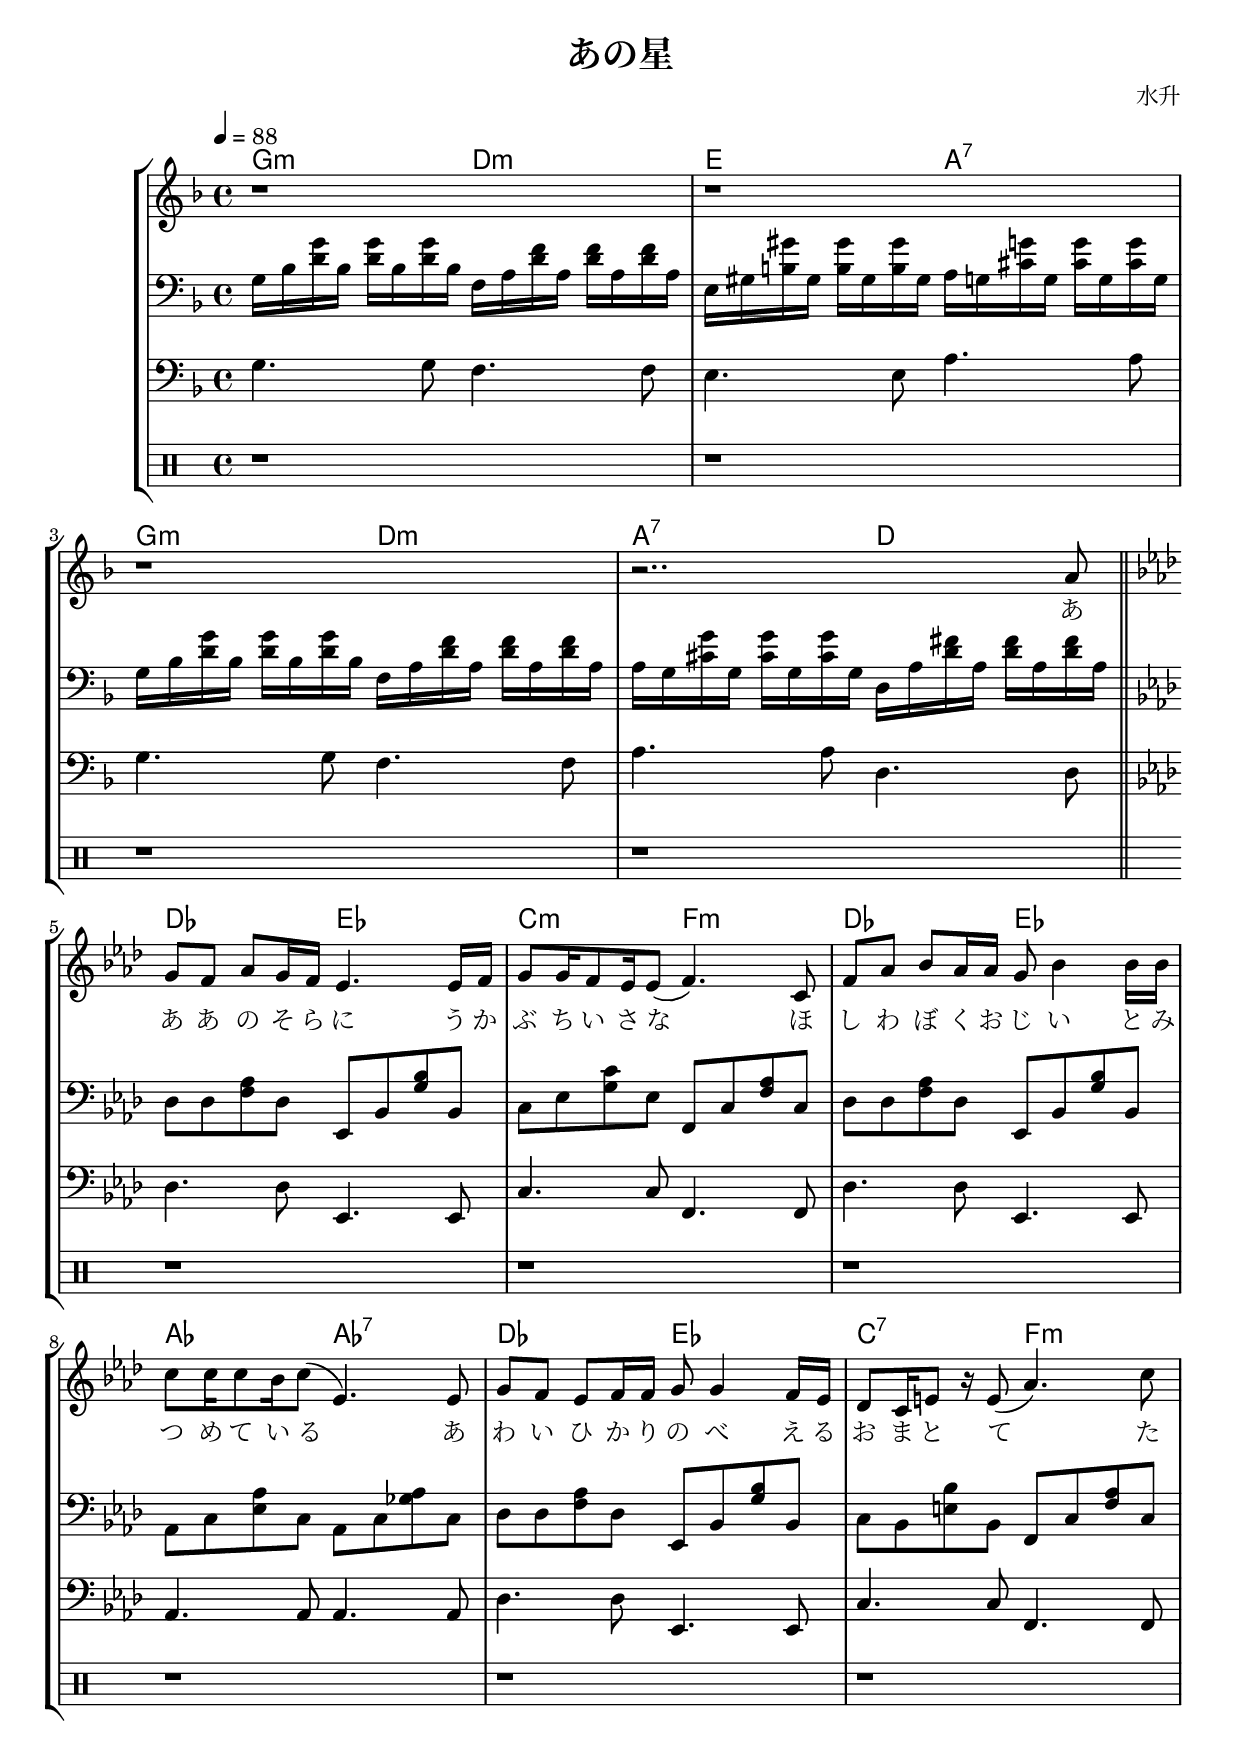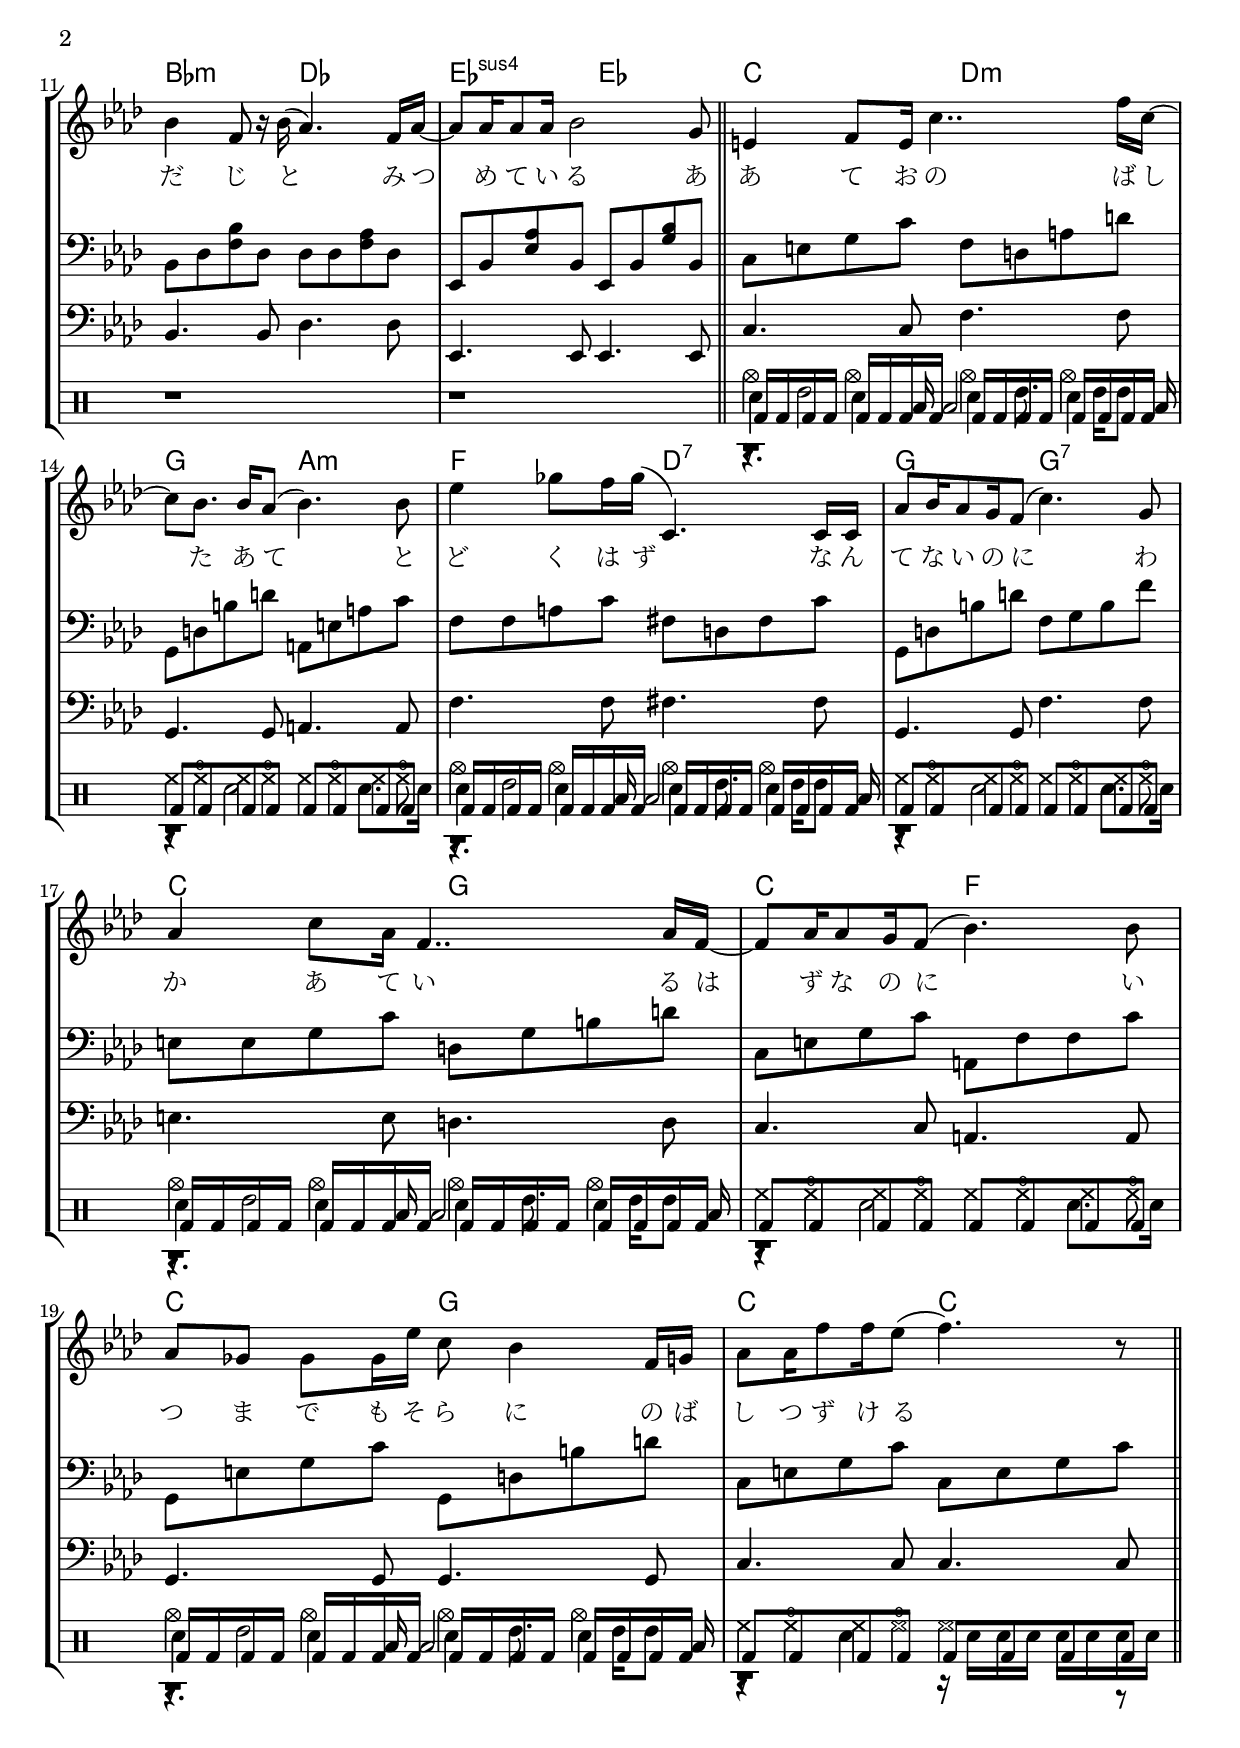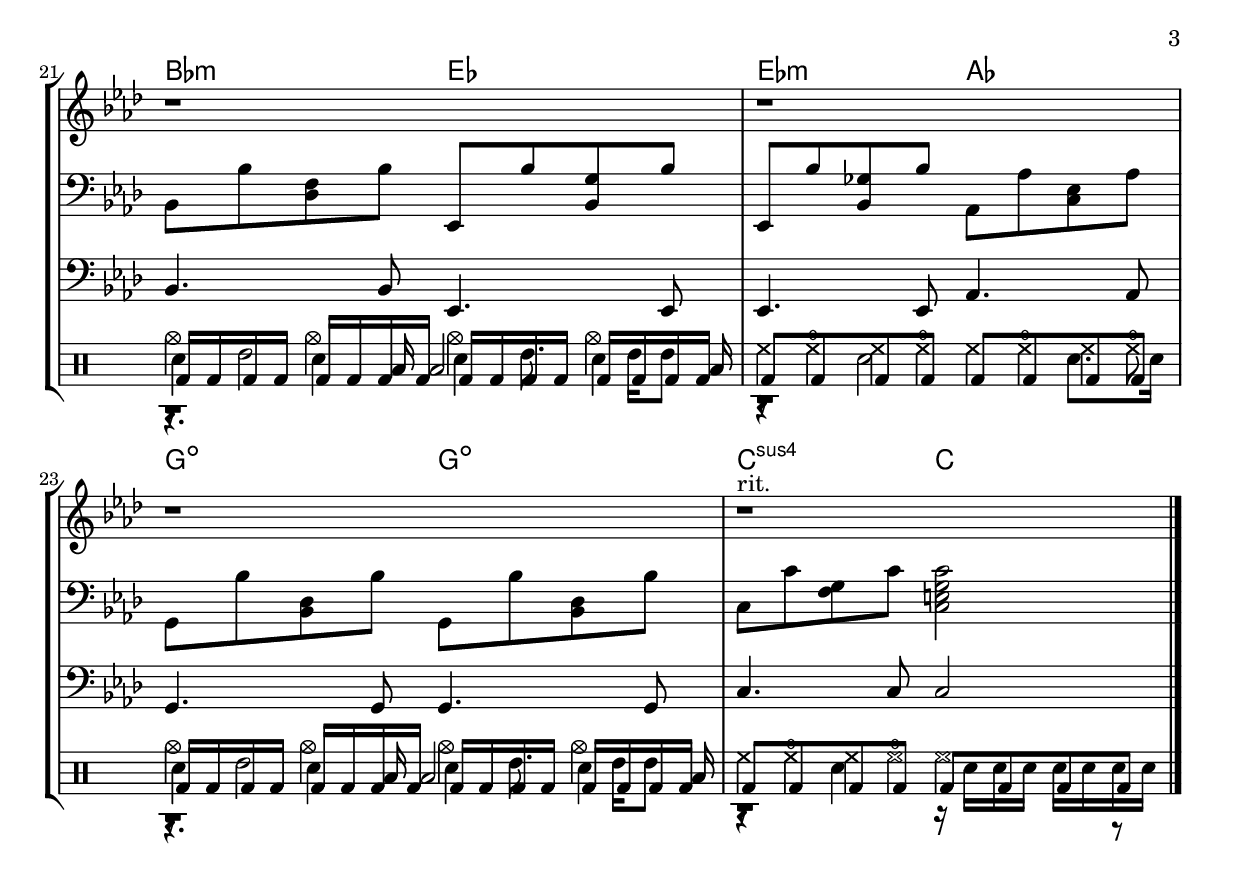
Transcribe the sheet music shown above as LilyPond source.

\version "2.12.1"

\header {
	title = \markup {あの星}
	composer = \markup \center-column {水升}
}

harmony = \chordmode {
	g2:m d:m e a:7 g:m d:m a:7 d 

	des es c:m f:m des es as as:7 des es c:7 f:m bes:m des es:sus4 es 

	c d:m g a:m f d:7 g g:7 c g c f c g c c 

	bes:m es es:m as g:dim g:dim c:sus4 c 
}

melody = {
	\key f \major
	\tempo 4 = 88
	r1 | r1 | r1 | r2.. 
	\set Staff.midiInstrument = #"fss0.29"
	a'8 
		\key as \major
g'8  f'8  as'8  g'16  f'16  es'4.  es'16  f'16 
	g'8  g'16  f'8  es'16  es'8  (f'4.)  c'8 
	f'8  as'8  bes'8  as'16  as'16  g'8  bes'4  bes'16  bes'16 
	c''8  c''16  c''8  bes'16  c''8  (es'4.)  es'8 
	g'8  f'8  es'8  f'16  f'16  g'8  g'4  f'16  es'16 
	des'8  c'16  e'8  r16  e'8  (as'4.)  c''8 
	bes'4  f'8  r16  bes'16  (as'4.)  f'16  as'16~ 
	as'8  as'16  as'8  as'16  bes'2  	\set Staff.midiInstrument = #"fss0.29"
	g'8 
	e'4  f'8  e'16  c''4..  f''16  c''16~ 
	c''8  bes'8.  bes'16  as'8  (bes'4.)  bes'8 
	es''4  ges''8  f''16  ges''16  (c'4.)  c'16  c'16 
	as'8  bes'16  as'8  g'16  f'8  (c''4.)  g'8 
	as'4  c''8  as'16  f'4..  as'16  f'16~ 
	f'8  as'16  as'8  g'16  f'8  (bes'4.)  bes'8 
	as'8  ges'8  ges'8  ges'16  es''16  c''8  bes'4  f'16  g'16 
	as'8  as'16  f''8  f''16  es''8  (f''4.)  	r8 	r1 | r1 | r1 | r1^"rit." \bar "|."
}

words = \lyricmode {
	
	あ  あ  あ  の  そ  ら  に  う  か  ぶ  ち  い  さ  な  ほ  し  わ  ぼ  く  お  じ  い  と  み  つ  め  て  い  る  あ  わ  い  ひ  か  り  の  べ  え  る  お  ま  と  て  た  だ  じ  と  み  つ  め  て  い  る  
	あ  あ  て  お  の  ば  し  た  あ  て  と  ど  く  は  ず  な  ん  て  な  い  の  に  わ  か  あ  て  い  る  は  ず  な  の  に  い  つ  ま  で  も  そ  ら  に  の  ば  し  つ  ず  け  る  
	
}

tempochange = {
	\tempo 4 = 88
	r1 | r1 | r1 | r1 \bar "||"
	\tempo 4 = 88
	r1 | r1 | r1 | r1 | r1 | r1 | r1 | r1 \bar "||"
	\tempo 4 = 88
	r1 | r1 | r1 | r1 | r1 | r1 | r1 | r1 \bar "||"
	\tempo 4 = 88
	r1 | r1 | r1 | \tempo 4 = 66 r2 \tempo 4 = 58 r2 \bar "|."
}

mainacc = {
	\clef bass
	\set Staff.midiInstrument = #"Church organ"
	\key f \major
	\tempo 4 = 88
	g16 bes <d' g'> bes <d' g'> bes <d' g'> bes
	f16 a <d' f'> a <d' f'> a <d' f'> a
	e16 gis <b gis'> gis <b gis'> gis <b gis'> gis
	a16 g <cis' g'> g <cis' g'> g <cis' g'> g
	g16 bes <d' g'> bes <d' g'> bes <d' g'> bes
	f16 a <d' f'> a <d' f'> a <d' f'> a
	a16 g <cis' g'> g <cis' g'> g <cis' g'> g
	d16 a <d' fis'> a <d' fis'> a <d' fis'> a
	\bar "||"

	\set Staff.midiInstrument = #"Church organ"
	\key as \major
	des8 des <f as> des
	es,8 bes, <g bes> bes,
	c8 es <g c'> es
	f,8 c <f as> c
	des8 des <f as> des
	es,8 bes, <g bes> bes,
	as,8 c <es as> c
	as,8 c <ges as> c
	des8 des <f as> des
	es,8 bes, <g bes> bes,
	c8 bes, <e bes> bes,
	f,8 c <f as> c
	bes,8 des <f bes> des
	des8 des <f as> des
	es,8 bes, <es as> bes,
	es,8 bes, <g bes> bes,
	\bar "||"

	\set Staff.midiInstrument = #"Church organ"
	c8 e8 g8 c'8
	f8 d8 a8 d'8
	g,8 d8 b8 d'8
	a,8 e8 a8 c'8
	f8 f8 a8 c'8
	fis8 d8 fis8 c'8
	g,8 d8 b8 d'8
	f8 g8 b8 f'8
	e8 e8 g8 c'8
	d8 g8 b8 d'8
	c8 e8 g8 c'8
	a,8 f8 f8 c'8
	g,8 e8 g8 c'8
	g,8 d8 b8 d'8
	c8 e8 g8 c'8
	c8 e8 g8 c'8
	\bar "||"

	\set Staff.midiInstrument = #"Church organ"
	bes,8 bes <des f> bes
	es,8 bes <bes, g> bes
	es,8 bes <bes, ges> bes
	as,8 as <c es> as
	g,8 bes <bes, des> bes
	g,8 bes <bes, des> bes
	c8 c' <f g> c'
	<c e g c'>2
	\bar "|."
}

subacc = {
	\clef bass
	\set Staff.midiInstrument = #"Tuba"
	\key f \major
	\tempo 4 = 88
	g4.g8
	f4.f8
	e4.e8
	a4.a8
	g4.g8
	f4.f8
	a4.a8
	d4.d8
	\bar "||"

	\set Staff.midiInstrument = #"Tuba"
	\key as \major
	des4.des8
	es,4.es,8
	c4.c8
	f,4.f,8
	des4.des8
	es,4.es,8
	as,4.as,8
	as,4.as,8
	des4.des8
	es,4.es,8
	c4.c8
	f,4.f,8
	bes,4.bes,8
	des4.des8
	es,4.es,8
	es,4.es,8
	\bar "||"

	\set Staff.midiInstrument = #"Tuba"
	c4.c8
	f4.f8
	g,4.g,8
	a,4.a,8
	f4.f8
	fis4.fis8
	g,4.g,8
	f4.f8
	e4.e8
	d4.d8
	c4.c8
	a,4.a,8
	g,4.g,8
	g,4.g,8
	c4.c8
	c4.c8
	\bar "||"

	\set Staff.midiInstrument = #"Tuba"
	bes,4.bes,8
	es,4.es,8
	es,4.es,8
	as,4.as,8
	g,4.g,8
	g,4.g,8
	c4.c8
	c2
	\bar "|."
}

percA = {
	\drummode {
	r1 |r1 |r1 |r1 \bar "||"
	r1 |r1 |r1 |r1 |r1 |r1 |r1 |r1 \bar "||"
	r1  |hh4 hh4 hh4 hh4  |r1  |hh4 hh4 hh4 hh4  |r1  |hh4 hh4 hh4 hh4  |r1  |hh4 hh4 hh2  \bar "||"
	r1  |hh4 hh4 hh4 hh4  |r1  |hh4 hh4 hh2  \bar "|."
	}
}

percB = {
	\drummode {
	r1 |r1 |r1 |r1 \bar "||"
	r1 |r1 |r1 |r1 |r1 |r1 |r1 |r1 \bar "||"
	sn4 sn4 sn4 sn4  |r4 sn2 sn8. sn16  |sn4 sn4 sn4 sn4  |r4 sn2 sn8. sn16  |sn4 sn4 sn4 sn4  |r4 sn2 sn8. sn16  |sn4 sn4 sn4 sn4  |r4 sn4 r16 sn16 sn16 sn16 sn16 sn16 sn16 sn16  \bar "||"
	sn4 sn4 sn4 sn4  |r4 sn2 sn8. sn16  |sn4 sn4 sn4 sn4  |r4 sn4 r16 sn16 sn16 sn16 sn16 sn16 sn16 sn16  \bar "|."
	}
}

percC = {
	\drummode {
	r1 |r1 |r1 |r1 \bar "||"
	r1 |r1 |r1 |r1 |r1 |r1 |r1 |r1 \bar "||"
	bd16 bd16 bd16 bd16 bd16 bd16 bd16 bd16 bd16 bd16 bd16 bd16 bd16 bd16 bd16 bd16  |bd8 bd8 bd8 bd8 bd8 bd8 bd8 bd8  |bd16 bd16 bd16 bd16 bd16 bd16 bd16 bd16 bd16 bd16 bd16 bd16 bd16 bd16 bd16 bd16  |bd8 bd8 bd8 bd8 bd8 bd8 bd8 bd8  |bd16 bd16 bd16 bd16 bd16 bd16 bd16 bd16 bd16 bd16 bd16 bd16 bd16 bd16 bd16 bd16  |bd8 bd8 bd8 bd8 bd8 bd8 bd8 bd8  |bd16 bd16 bd16 bd16 bd16 bd16 bd16 bd16 bd16 bd16 bd16 bd16 bd16 bd16 bd16 bd16  |bd8 bd8 bd8 bd8 bd8 bd8 bd8 bd8  \bar "||"
	bd16 bd16 bd16 bd16 bd16 bd16 bd16 bd16 bd16 bd16 bd16 bd16 bd16 bd16 bd16 bd16  |bd8 bd8 bd8 bd8 bd8 bd8 bd8 bd8  |bd16 bd16 bd16 bd16 bd16 bd16 bd16 bd16 bd16 bd16 bd16 bd16 bd16 bd16 bd16 bd16  |bd8 bd8 bd8 bd8 bd8 bd8 bd8 bd8  \bar "|."
	}
}

percD = {
	\drummode {
	r1 |r1 |r1 |r1 \bar "||"
	r1 |r1 |r1 |r1 |r1 |r1 |r1 |r1 \bar "||"
	r1  |r8 hho4 hho4 hho4 hho8  |r1  |r8 hho4 hho4 hho4 hho8  |r1  |r8 hho4 hho4 hho4 hho8  |r1  |r8 hho4 hho2 r8  \bar "||"
	r1  |r8 hho4 hho4 hho4 hho8  |r1  |r8 hho4 hho2 r8  \bar "|."
	}
}

percE = {
	\drummode {
	r1 |r1 |r1 |r1 \bar "||"
	r1 |r1 |r1 |r1 |r1 |r1 |r1 |r1 \bar "||"
	cymc4 cymc4 cymc4 cymc4  |r1 |cymc4 cymc4 cymc4 cymc4  |r1 |cymc4 cymc4 cymc4 cymc4  |r1 |cymc4 cymc4 cymc4 cymc4  |r1 \bar "||"
	cymc4 cymc4 cymc4 cymc4  |r1 |cymc4 cymc4 cymc4 cymc4  |r1 \bar "|."
	}
}

percF = {
	\drummode {
	r1 | r1 | r1 | r1 \bar "||"
	r1 | r1 | r1 | r1 | r1 | r1 | r1 | r1 \bar "||"
	r8 tommh2 tommh8. tommh16 tommh8  |r1 |r8 tommh2 tommh8. tommh16 tommh8  |r1 |r8 tommh2 tommh8. tommh16 tommh8  |r1 |r8 tommh2 tommh8. tommh16 tommh8  |r1 \bar "||"
	r8 tommh2 tommh8. tommh16 tommh8  |r1 |r8 tommh2 tommh8. tommh16 tommh8  |r1 \bar "|."
	}
}

percG = {
	\drummode {
	r1 | r1 | r1 | r1 \bar "||"
	r1 | r1 | r1 | r1 | r1 | r1 | r1 | r1 \bar "||"
	r4. toml16 toml2 toml16  |r1 |r4. toml16 toml2 toml16  |r1 |r4. toml16 toml2 toml16  |r1 |r4. toml16 toml2 toml16  |r1 \bar "||"
	r4. toml16 toml2 toml16  |r1 |r4. toml16 toml2 toml16  |r1 \bar "|."
	}
}

\score {
	<<
		\new StaffGroup <<
			\new ChordNames {\harmony}
			\new Voice = "melody" {\melody}
			\new Lyrics \lyricsto "melody" \words
			\new Staff = "mainacc" {\mainacc}
			\new Staff = "subacc" {\subacc}
			\new DrumStaff <<
				\new DrumVoice {\percA}
				\new DrumVoice {\percB}
				\new DrumVoice {\percC}
				\new DrumVoice {\percD}
				\new DrumVoice {\percE}
				\new DrumVoice {\percF}
				\new DrumVoice {\percG}
			>>
		>>
	>>
	\layout { }
}
